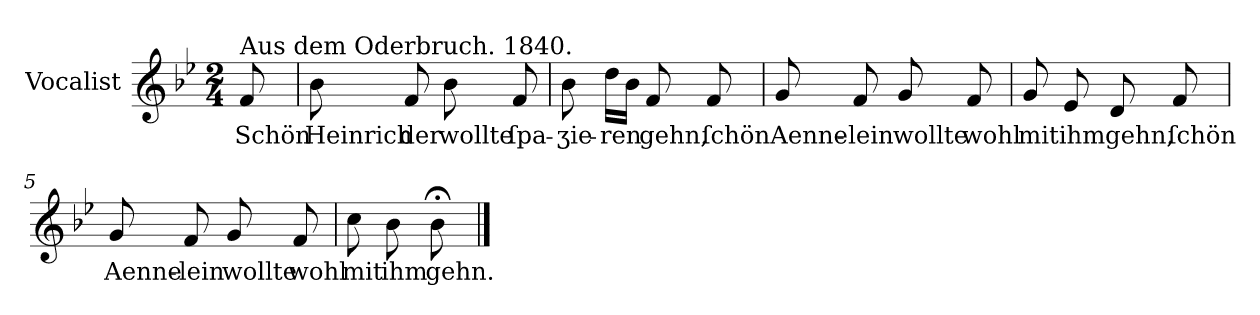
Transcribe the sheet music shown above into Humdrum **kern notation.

**kern	**text
*part1	*part1
*staff1	*staff1
*I"Vocalist	*
*k[b-e-]	*
*B-:	*
*M2/4	*
=	=
!LO:TX:a:t=Aus dem Oderbruch. 1840.	!
8f	Schön
=1	=1
8b-	Heinrich
8f	der
8b-	wollte
8f	ſpa-
=2	=2
8b-	-ʒie-
16ddLL	-ren
16b-JJ	.
8f	gehn,
8f	ſchön
=3	=3
8g	Aenne-
8f	-lein
8g	wollte
8f	wohl
=4	=4
8g	mit
8e-	ihm
8d	gehn,
8f	ſchön
=5	=5
8g	Aenne-
8f	-lein
8g	wollte
8f	wohl
=6	=6
8cc	mit
8b-	ihm
8b-;<	gehn.
==	==
*-	*-
